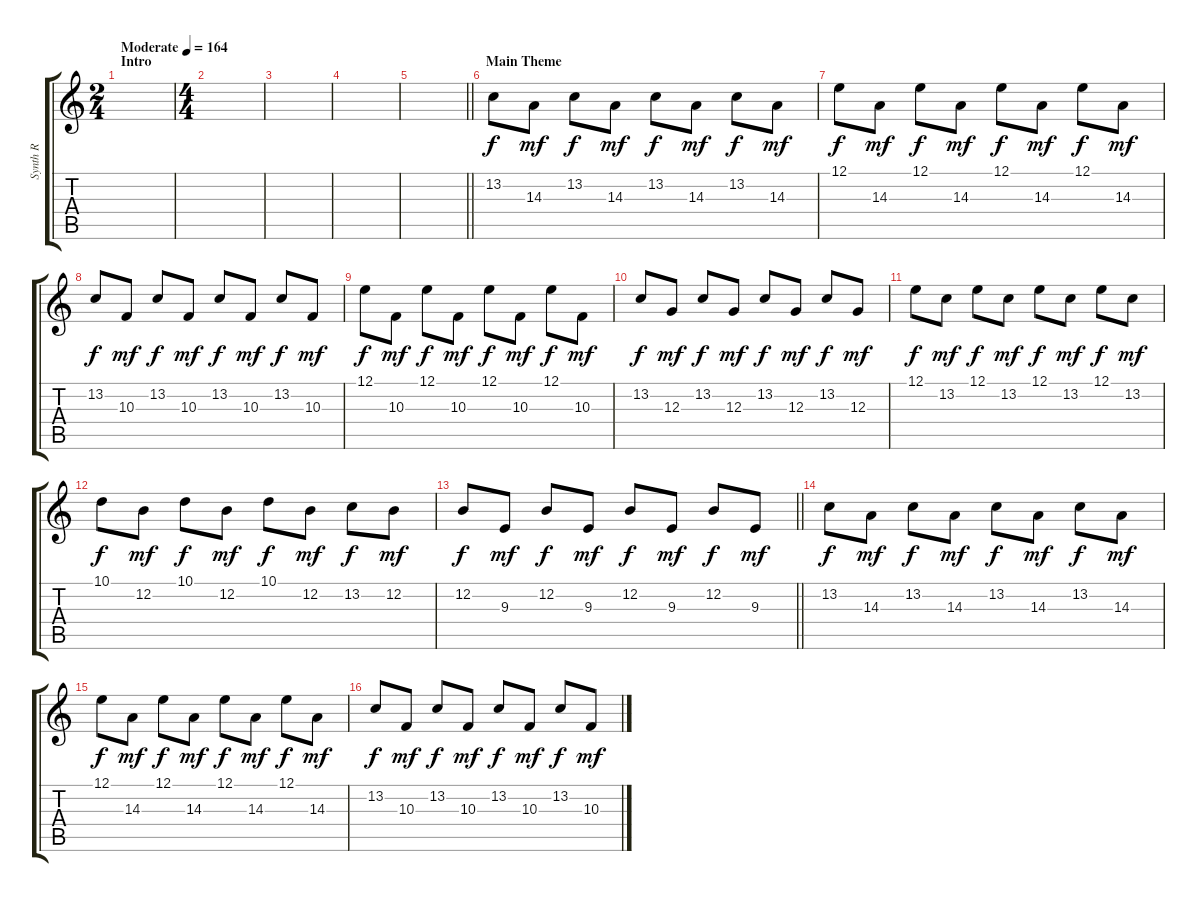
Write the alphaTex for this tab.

\track ("Synth R" "Synth R") {instrument stringensemble1}
\staff {score tabs}
\tuning (E4 B3 G3 D3 A2 E2) {hide}
\ts (2 4)
\section ("" "Intro")
\tempo (164 "Moderate")
\clef g2
\ks c
|
\ts (4 4)
|
|
|
\barLineRight lightlight
|
\section ("" "Main Theme")
13.2.8 14.3.8{dy mf} 13.2.8{dy f} 14.3.8{dy mf} 13.2.8{dy f} 14.3.8{dy mf} 13.2.8{dy f} 14.3.8{dy mf} |
12.1.8{dy f} 14.3.8{dy mf} 12.1.8{dy f} 14.3.8{dy mf} 12.1.8{dy f} 14.3.8{dy mf} 12.1.8{dy f} 14.3.8{dy mf} |
13.2.8{dy f} 10.3.8{dy mf} 13.2.8{dy f} 10.3.8{dy mf} 13.2.8{dy f} 10.3.8{dy mf} 13.2.8{dy f} 10.3.8{dy mf} |
12.1.8{dy f} 10.3.8{dy mf} 12.1.8{dy f} 10.3.8{dy mf} 12.1.8{dy f} 10.3.8{dy mf} 12.1.8{dy f} 10.3.8{dy mf} |
13.2.8{dy f} 12.3.8{dy mf} 13.2.8{dy f} 12.3.8{dy mf} 13.2.8{dy f} 12.3.8{dy mf} 13.2.8{dy f} 12.3.8{dy mf} |
12.1.8{dy f} 13.2.8{dy mf} 12.1.8{dy f} 13.2.8{dy mf} 12.1.8{dy f} 13.2.8{dy mf} 12.1.8{dy f} 13.2.8{dy mf} |
10.1.8{dy f} 12.2.8{dy mf} 10.1.8{dy f} 12.2.8{dy mf} 10.1.8{dy f} 12.2.8{dy mf} 13.2.8{dy f} 12.2.8{dy mf} |
\barLineRight lightlight
12.2.8{dy f} 9.3.8{dy mf} 12.2.8{dy f} 9.3.8{dy mf} 12.2.8{dy f} 9.3.8{dy mf} 12.2.8{dy f} 9.3.8{dy mf} |
13.2.8{dy f} 14.3.8{dy mf} 13.2.8{dy f} 14.3.8{dy mf} 13.2.8{dy f} 14.3.8{dy mf} 13.2.8{dy f} 14.3.8{dy mf} |
12.1.8{dy f} 14.3.8{dy mf} 12.1.8{dy f} 14.3.8{dy mf} 12.1.8{dy f} 14.3.8{dy mf} 12.1.8{dy f} 14.3.8{dy mf} |
13.2.8{dy f} 10.3.8{dy mf} 13.2.8{dy f} 10.3.8{dy mf} 13.2.8{dy f} 10.3.8{dy mf} 13.2.8{dy f} 10.3.8{dy mf}
